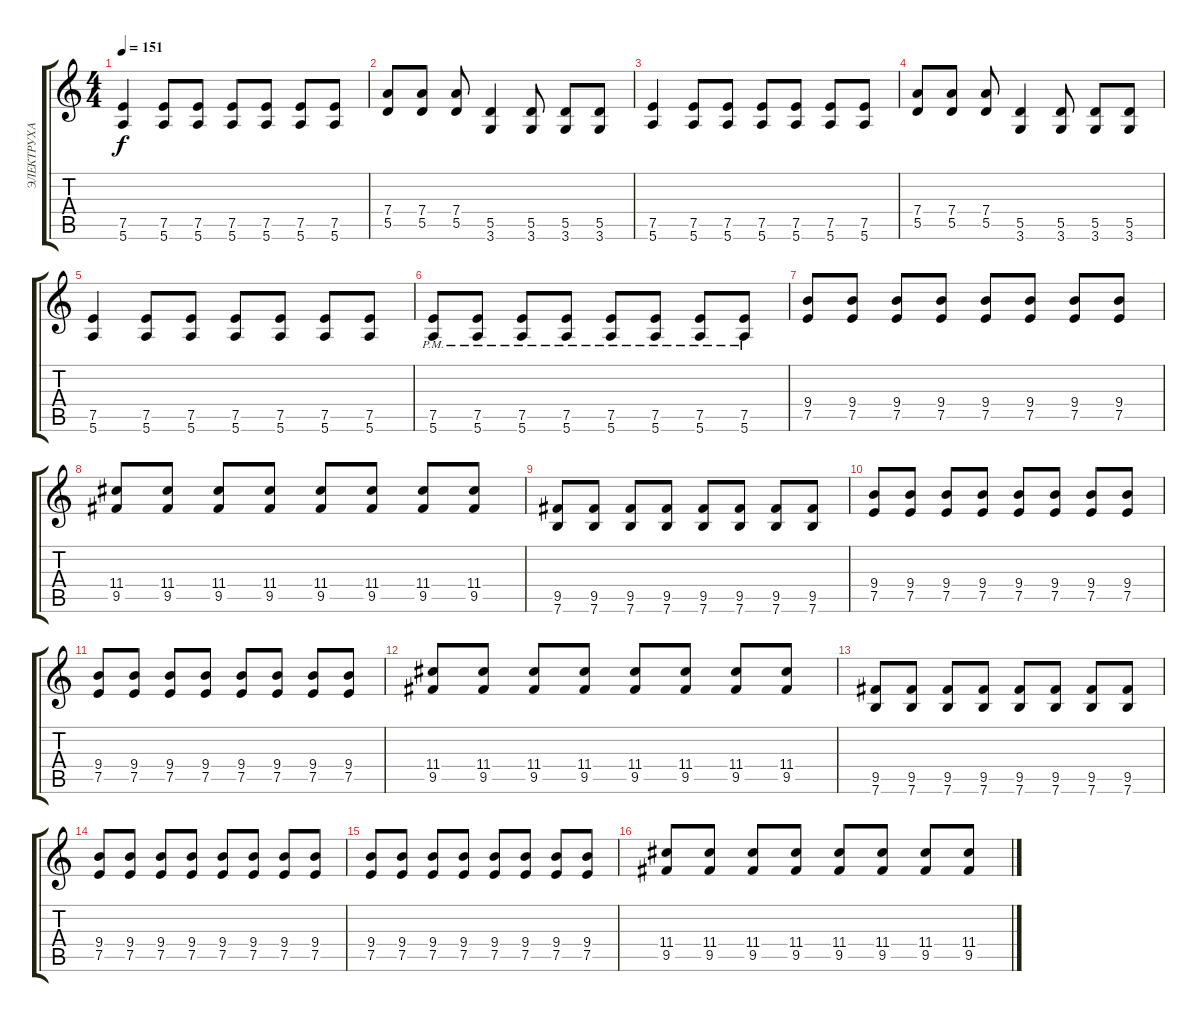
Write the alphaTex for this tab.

\track ("ЭЛЕКТРУХА" "ЭЛЕКТРУХА") {instrument distortionguitar}
\staff {score tabs}
\tuning (E4 B3 G3 D3 A2 E2) {hide}
\ts (4 4)
\tempo 151
\clef g2
\ks c
(7.5 5.6).4{dy f} (7.5 5.6).8 (7.5 5.6).8 (7.5 5.6).8 (7.5 5.6).8 (7.5 5.6).8 (7.5 5.6).8 |
(7.4 5.5).8 (7.4 5.5).8 (7.4 5.5).8 (5.5 3.6).4 (5.5 3.6).8 (5.5 3.6).8 (5.5 3.6).8 |
(7.5 5.6).4 (7.5 5.6).8 (7.5 5.6).8 (7.5 5.6).8 (7.5 5.6).8 (7.5 5.6).8 (7.5 5.6).8 |
(7.4 5.5).8 (7.4 5.5).8 (7.4 5.5).8 (5.5 3.6).4 (5.5 3.6).8 (5.5 3.6).8 (5.5 3.6).8 |
(7.5 5.6).4 (7.5 5.6).8 (7.5 5.6).8 (7.5 5.6).8 (7.5 5.6).8 (7.5 5.6).8 (7.5 5.6).8 |
(7.5{pm} 5.6{pm}).8 (7.5{pm} 5.6{pm}).8 (7.5{pm} 5.6{pm}).8 (7.5{pm} 5.6{pm}).8 (7.5{pm} 5.6{pm}).8 (7.5{pm} 5.6{pm}).8 (7.5{pm} 5.6{pm}).8 (7.5{pm} 5.6{pm}).8 |
(9.4 7.5).8 (9.4 7.5).8 (9.4 7.5).8 (9.4 7.5).8 (9.4 7.5).8 (9.4 7.5).8 (9.4 7.5).8 (9.4 7.5).8 |
(11.4 9.5).8 (11.4 9.5).8 (11.4 9.5).8 (11.4 9.5).8 (11.4 9.5).8 (11.4 9.5).8 (11.4 9.5).8 (11.4 9.5).8 |
(9.5 7.6).8 (9.5 7.6).8 (9.5 7.6).8 (9.5 7.6).8 (9.5 7.6).8 (9.5 7.6).8 (9.5 7.6).8 (9.5 7.6).8 |
(9.4 7.5).8 (9.4 7.5).8 (9.4 7.5).8 (9.4 7.5).8 (9.4 7.5).8 (9.4 7.5).8 (9.4 7.5).8 (9.4 7.5).8 |
(9.4 7.5).8 (9.4 7.5).8 (9.4 7.5).8 (9.4 7.5).8 (9.4 7.5).8 (9.4 7.5).8 (9.4 7.5).8 (9.4 7.5).8 |
(11.4 9.5).8 (11.4 9.5).8 (11.4 9.5).8 (11.4 9.5).8 (11.4 9.5).8 (11.4 9.5).8 (11.4 9.5).8 (11.4 9.5).8 |
(9.5 7.6).8 (9.5 7.6).8 (9.5 7.6).8 (9.5 7.6).8 (9.5 7.6).8 (9.5 7.6).8 (9.5 7.6).8 (9.5 7.6).8 |
(9.4 7.5).8 (9.4 7.5).8 (9.4 7.5).8 (9.4 7.5).8 (9.4 7.5).8 (9.4 7.5).8 (9.4 7.5).8 (9.4 7.5).8 |
(9.4 7.5).8 (9.4 7.5).8 (9.4 7.5).8 (9.4 7.5).8 (9.4 7.5).8 (9.4 7.5).8 (9.4 7.5).8 (9.4 7.5).8 |
(11.4 9.5).8 (11.4 9.5).8 (11.4 9.5).8 (11.4 9.5).8 (11.4 9.5).8 (11.4 9.5).8 (11.4 9.5).8 (11.4 9.5).8
